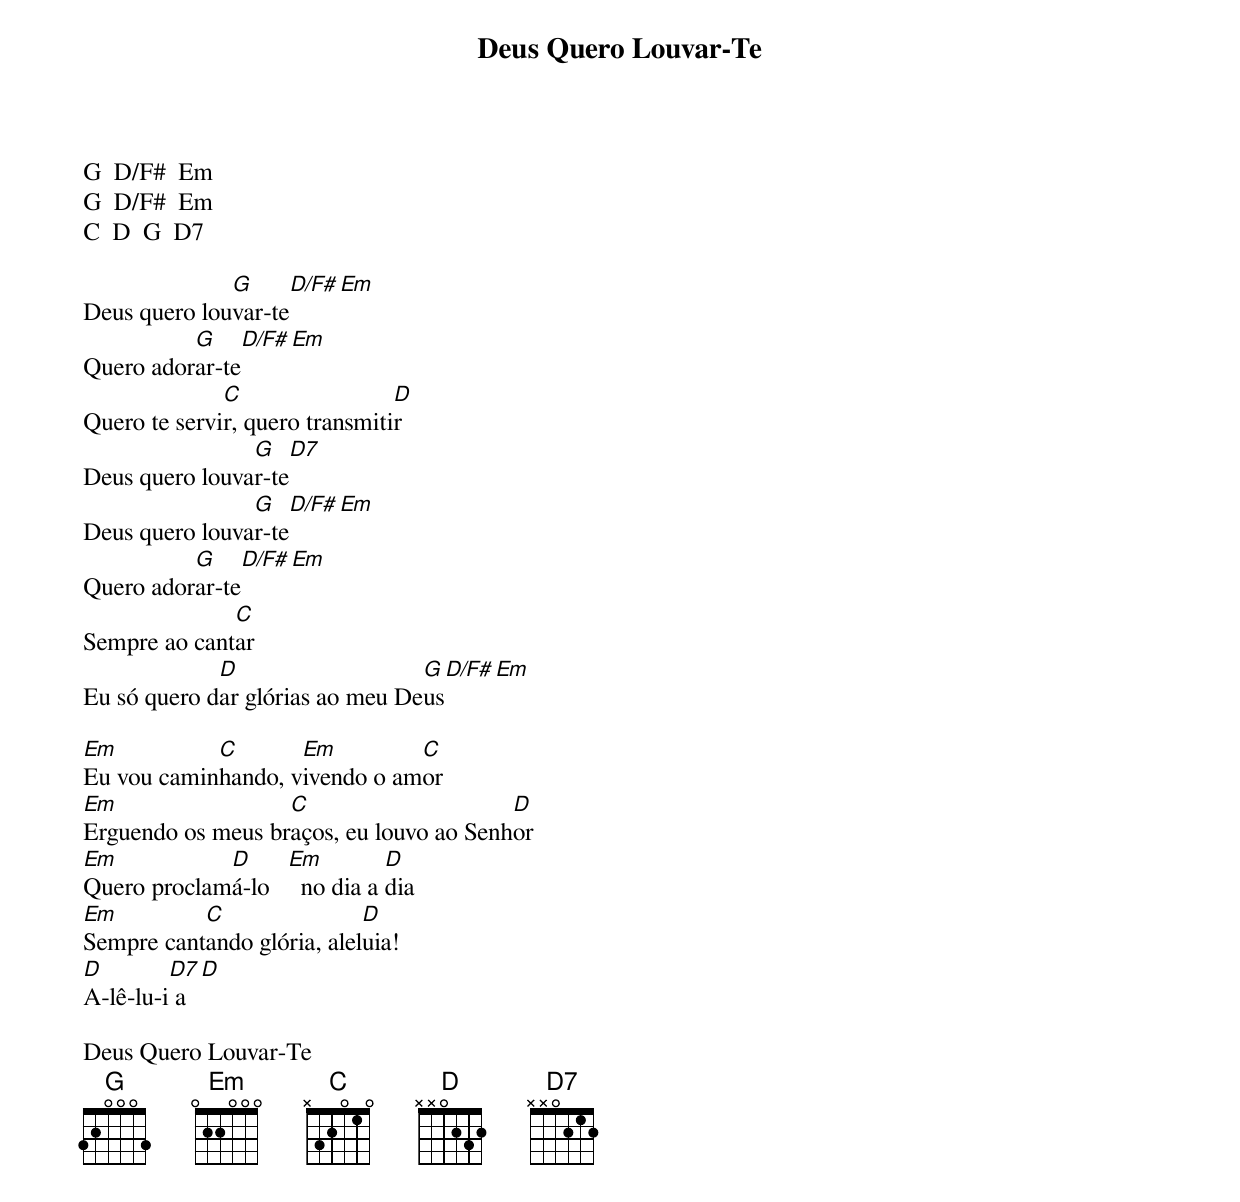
Deus Quero Louvar-Te

G  D/F#  Em
G  D/F#  Em
C  D  G  D7

              G      D/F#  Em
Deus quero louvar-te
          G     D/F#  Em
Quero adorar-te
              C                 D
Quero te servir, quero transmitir
                G   D7
Deus quero louvar-te
                G    D/F# Em
Deus quero louvar-te
          G     D/F#  Em
Quero adorar-te
              C
Sempre ao cantar
             D                   G   D/F#  Em
Eu só quero dar glórias ao meu Deus

Em          C       Em         C
Eu vou caminhando, vivendo o amor
Em                 C                     D
Erguendo os meus braços, eu louvo ao Senhor
Em           D      Em         D
Quero proclamá-lo     no dia a dia
Em         C                D
Sempre cantando glória, aleluia!
D        D7  D
A-lê-lu-i a

Deus Quero Louvar-Te
